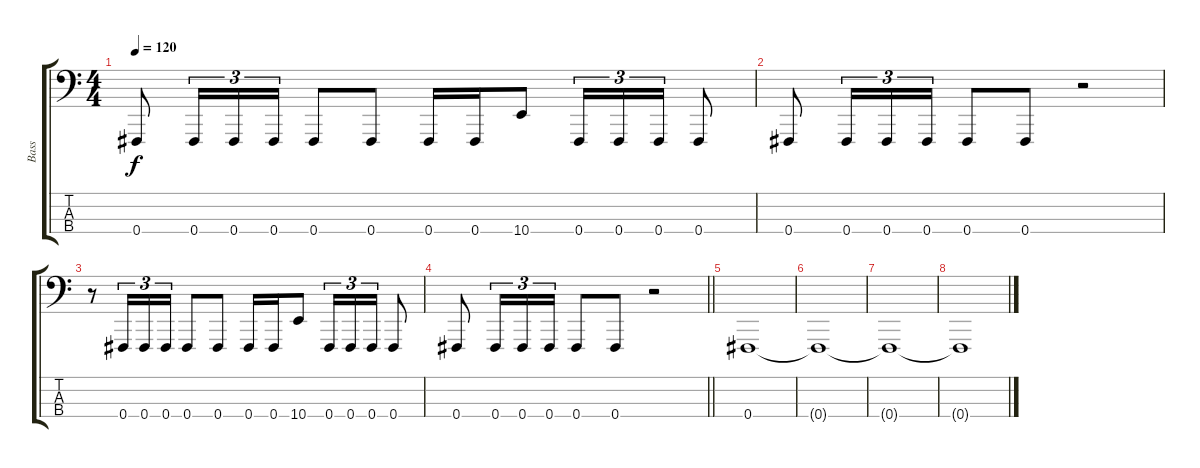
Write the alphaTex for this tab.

\track ("Bass" "Bass") {instrument electricbassfinger}
\staff {score tabs}
\tuning (E2 B1 Gb1 Gb0) {hide}
\ts (4 4)
\tempo 120
\clef f4
\ks c
0.4.8{dy f} 0.4.16{tu (3 2)} 0.4.16{tu (3 2)} 0.4.16{tu (3 2)} 0.4.8 0.4.8 0.4.16 0.4.16 10.4.8 0.4.16{tu (3 2)} 0.4.16{tu (3 2)} 0.4.16{tu (3 2)} 0.4.8 |
0.4.8 0.4.16{tu (3 2)} 0.4.16{tu (3 2)} 0.4.16{tu (3 2)} 0.4.8 0.4.8 r.2 |
r.8 0.4.16{tu (3 2)} 0.4.16{tu (3 2)} 0.4.16{tu (3 2)} 0.4.8 0.4.8 0.4.16 0.4.16 10.4.8 0.4.16{tu (3 2)} 0.4.16{tu (3 2)} 0.4.16{tu (3 2)} 0.4.8 |
\barLineRight lightlight
0.4.8 0.4.16{tu (3 2)} 0.4.16{tu (3 2)} 0.4.16{tu (3 2)} 0.4.8 0.4.8 r.2 |
0.4.1 |
0.4{t}.1 |
0.4{t}.1 |
0.4{t}.1
